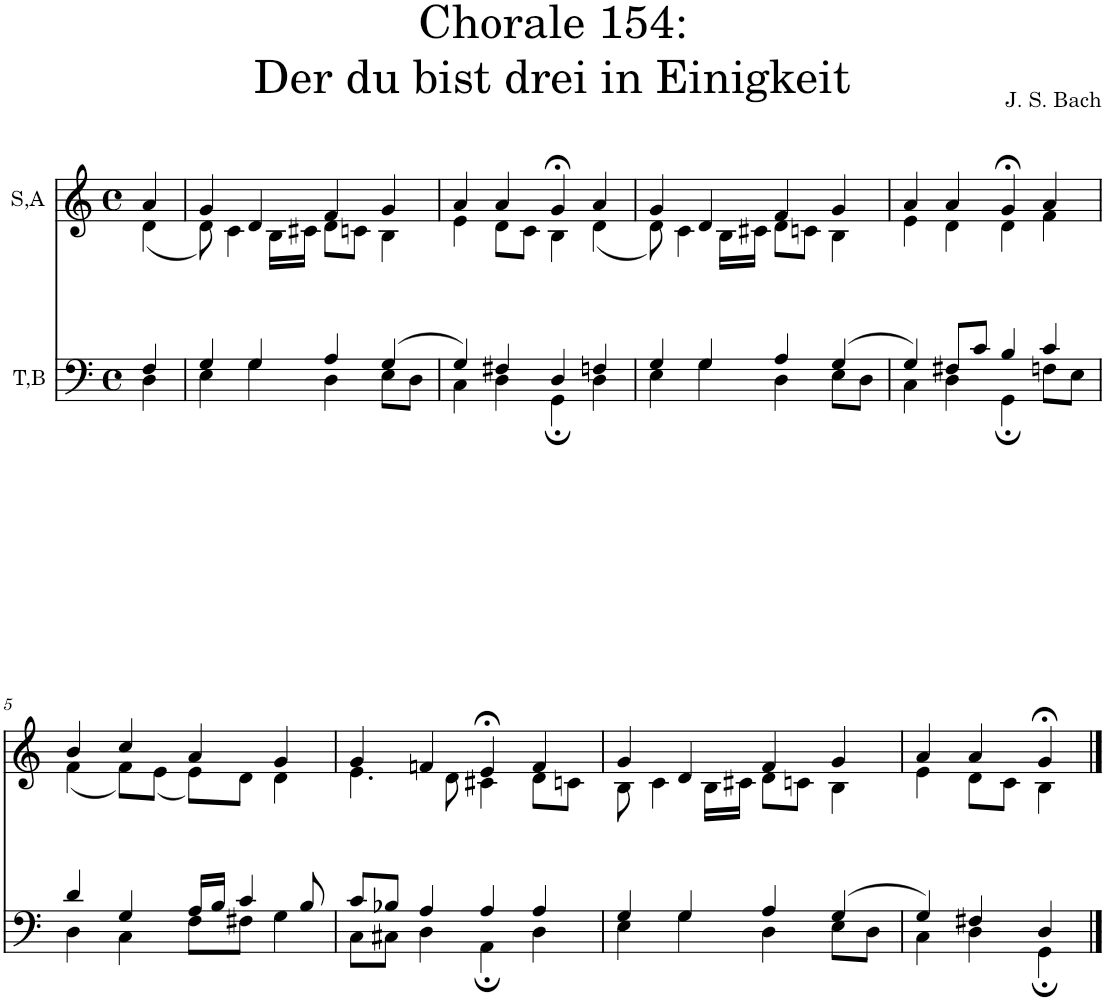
**kern	**kern
*part2	*part1
*staff2	*staff1
*I"T,B	*I"S,A
*clefF4	*clefG2
*k[]	*k[]
*M4/4	*M4/4
*met(c)	*met(c)
=	=
*^	*^
4F/	4D\	4a/	(<4d\
=1	=1	=1	=1
4G/	4E\	4g/	8d\)
.	.	.	4c\
4G/	4G\	4d/	.
.	.	.	16B\LL
.	.	.	16c#X\JJ
4A/	4D\	4f/	8d\L
.	.	.	8cn\J
(>4G/	8E\L	4g/	4B\
.	8D\J	.	.
=2	=2	=2	=2
4G/)	4C\	4a/	4e\
4F#X/	4D\	4a/	8d\L
.	.	.	8c\J
4D/	4GG;\	4g;</	4B\
4Fn/	4D\	4a/	(<4d\
=3	=3	=3	=3
4G/	4E\	4g/	8d\)
.	.	.	4c\
4G/	4G\	4d/	.
.	.	.	16B\LL
.	.	.	16c#X\JJ
4A/	4D\	4f/	8d\L
.	.	.	8cn\J
(>4G/	8E\L	4g/	4B\
.	8D\J	.	.
=4	=4	=4	=4
4G/)	4C\	4a/	4e\
8F#X/L	4D\	4a/	4d\
8c/J	.	.	.
4B/	4GG;\	4g;</	4d\
4c/	8Fn\L	4a/	4f\
.	8E\J	.	.
!!LO:LB:g=z	!!
=5	=5	=5	=5
4d/	4D\	4b/	(<4f\
4G/	4C\	4cc/	8f\L)
.	.	.	(<8e\J
16A/LL	8F\L	4a/	8e\L)
16B/JJ	.	.	.
4c/	8F#X\J	.	8d\J
.	4G\	4g/	4d\
8B/	.	.	.
=6	=6	=6	=6
8c/L	8C\L	4g/	4.e\
8B-X/J	8C#X\J	.	.
4A/	4D\	4fn/	.
.	.	.	8d\
4A/	4AA;\	4e;</	4c#X\
4A/	4D\	4f/	8d\L
.	.	.	8cn\J
=7	=7	=7	=7
4G/	4E\	4g/	8B\
.	.	.	4c\
4G/	4G\	4d/	.
.	.	.	16B\LL
.	.	.	16c#X\JJ
4A/	4D\	4f/	8d\L
.	.	.	8cn\J
(>4G/	8E\L	4g/	4B\
.	8D\J	.	.
=8	=8	=8	=8
4G/)	4C\	4a/	4e\
4F#X/	4D\	4a/	8d\L
.	.	.	8c\J
4D/	4GG;\	4g;</	4B\
*v	*v	*	*
*	*v	*v
==	==
*-	*-
